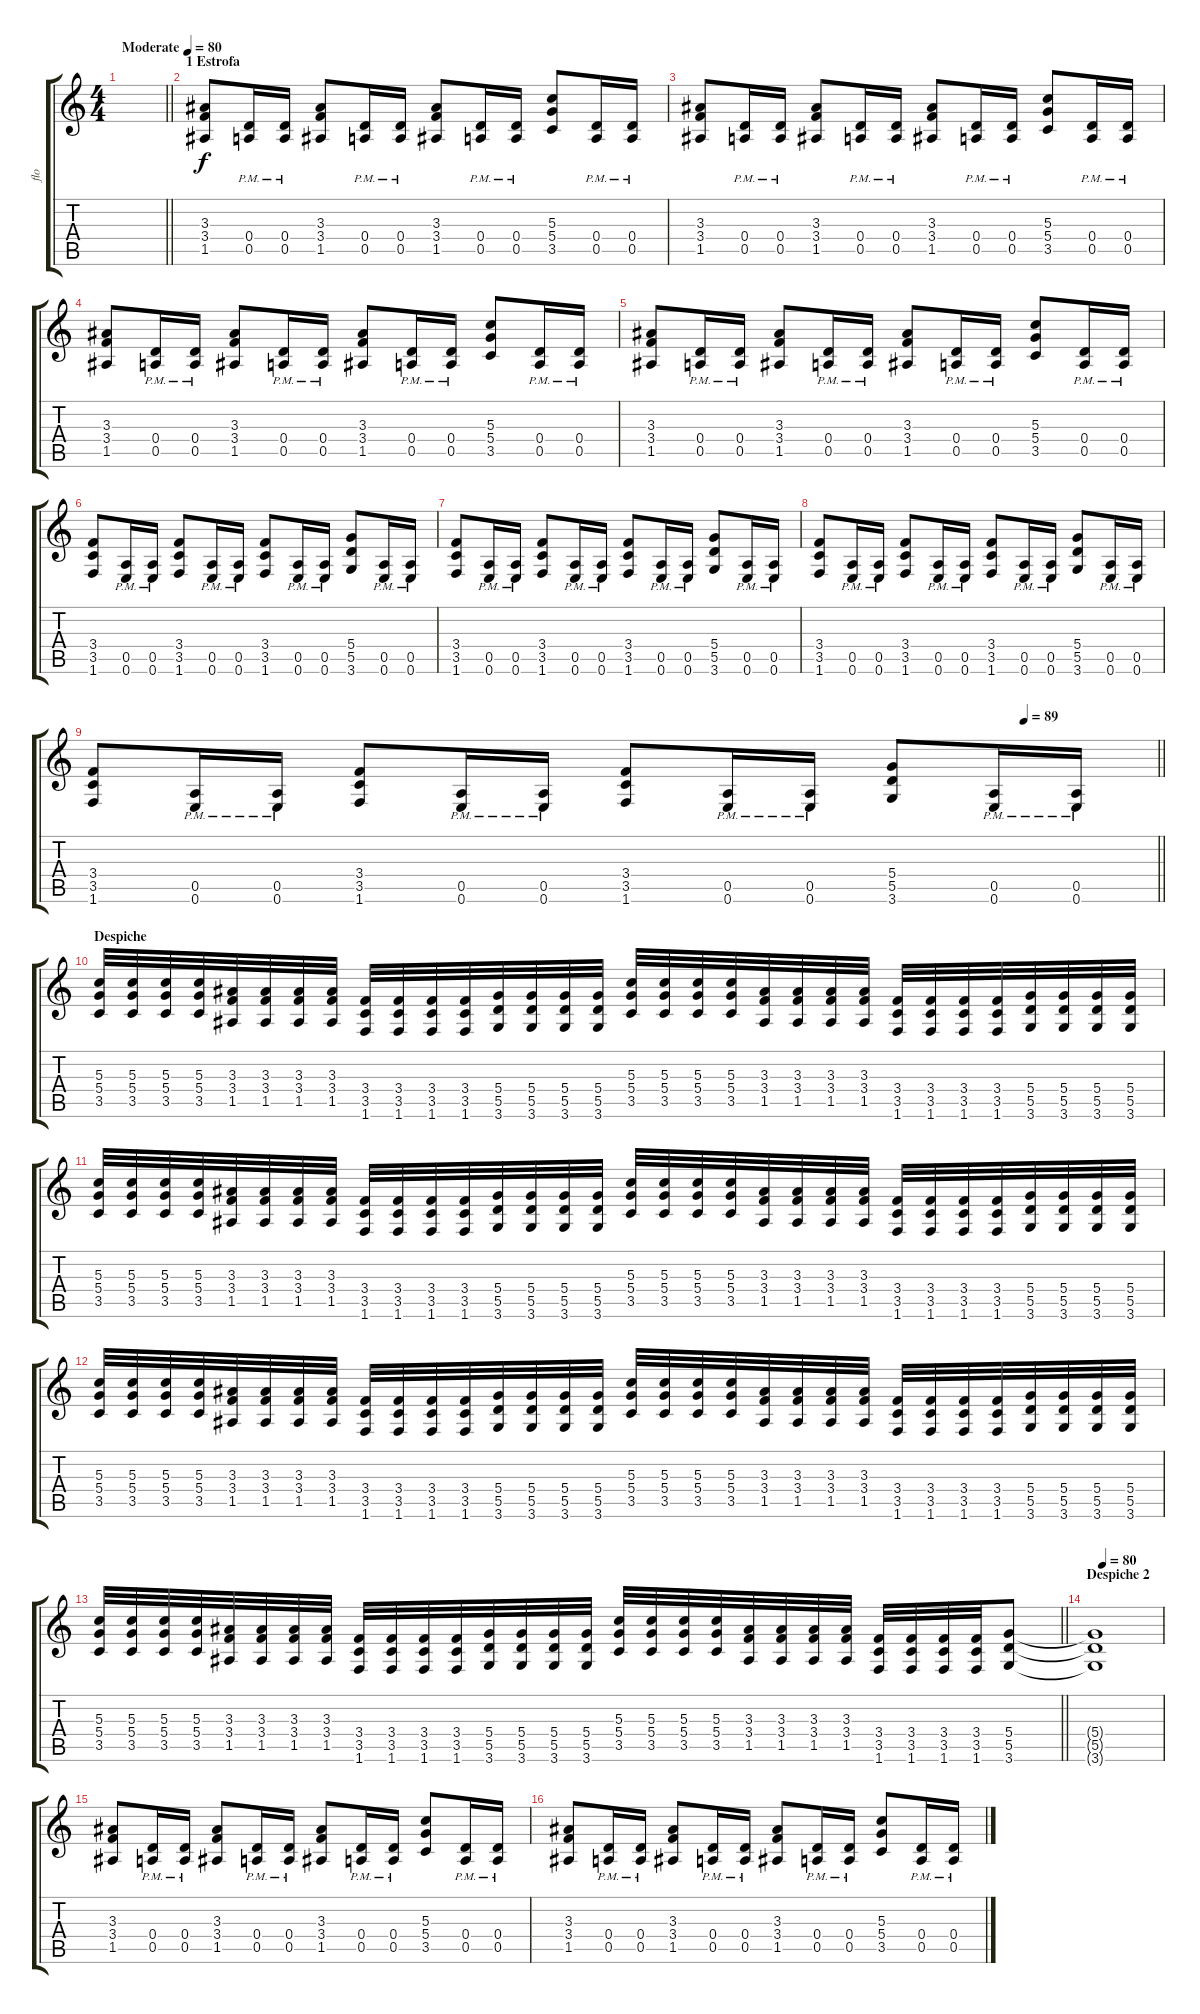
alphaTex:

\track ("flo" "flo") {instrument overdrivenguitar}
\staff {score tabs}
\tuning (E4 B3 G3 D3 A2 E2) {hide}
\ts (4 4)
\tempo (80 "Moderate")
\clef g2
\barLineRight lightlight
\ks c
|
\section ("" "1 Estrofa")
(3.3 3.4 1.5).8 (0.4{pm} 0.5{pm}).16 (0.4{pm} 0.5{pm}).16 (3.3 3.4 1.5).8 (0.4{pm} 0.5{pm}).16 (0.4{pm} 0.5{pm}).16 (3.3 3.4 1.5).8 (0.4{pm} 0.5{pm}).16 (0.4{pm} 0.5{pm}).16 (5.3 5.4 3.5).8 (0.4{pm} 0.5{pm}).16 (0.4{pm} 0.5{pm}).16 |
(3.3 3.4 1.5).8 (0.4{pm} 0.5{pm}).16 (0.4{pm} 0.5{pm}).16 (3.3 3.4 1.5).8 (0.4{pm} 0.5{pm}).16 (0.4{pm} 0.5{pm}).16 (3.3 3.4 1.5).8 (0.4{pm} 0.5{pm}).16 (0.4{pm} 0.5{pm}).16 (5.3 5.4 3.5).8 (0.4{pm} 0.5{pm}).16 (0.4{pm} 0.5{pm}).16 |
(3.3 3.4 1.5).8 (0.4{pm} 0.5{pm}).16 (0.4{pm} 0.5{pm}).16 (3.3 3.4 1.5).8 (0.4{pm} 0.5{pm}).16 (0.4{pm} 0.5{pm}).16 (3.3 3.4 1.5).8 (0.4{pm} 0.5{pm}).16 (0.4{pm} 0.5{pm}).16 (5.3 5.4 3.5).8 (0.4{pm} 0.5{pm}).16 (0.4{pm} 0.5{pm}).16 |
(3.3 3.4 1.5).8 (0.4{pm} 0.5{pm}).16 (0.4{pm} 0.5{pm}).16 (3.3 3.4 1.5).8 (0.4{pm} 0.5{pm}).16 (0.4{pm} 0.5{pm}).16 (3.3 3.4 1.5).8 (0.4{pm} 0.5{pm}).16 (0.4{pm} 0.5{pm}).16 (5.3 5.4 3.5).8 (0.4{pm} 0.5{pm}).16 (0.4{pm} 0.5{pm}).16 |
(3.4 3.5 1.6).8 (0.5{pm} 0.6{pm}).16 (0.5{pm} 0.6{pm}).16 (3.4 3.5 1.6).8 (0.5{pm} 0.6{pm}).16 (0.5{pm} 0.6{pm}).16 (3.4 3.5 1.6).8 (0.5{pm} 0.6{pm}).16 (0.5{pm} 0.6{pm}).16 (5.4 5.5 3.6).8 (0.5{pm} 0.6{pm}).16 (0.5{pm} 0.6{pm}).16 |
(3.4 3.5 1.6).8 (0.5{pm} 0.6{pm}).16 (0.5{pm} 0.6{pm}).16 (3.4 3.5 1.6).8 (0.5{pm} 0.6{pm}).16 (0.5{pm} 0.6{pm}).16 (3.4 3.5 1.6).8 (0.5{pm} 0.6{pm}).16 (0.5{pm} 0.6{pm}).16 (5.4 5.5 3.6).8 (0.5{pm} 0.6{pm}).16 (0.5{pm} 0.6{pm}).16 |
(3.4 3.5 1.6).8 (0.5{pm} 0.6{pm}).16 (0.5{pm} 0.6{pm}).16 (3.4 3.5 1.6).8 (0.5{pm} 0.6{pm}).16 (0.5{pm} 0.6{pm}).16 (3.4 3.5 1.6).8 (0.5{pm} 0.6{pm}).16 (0.5{pm} 0.6{pm}).16 (5.4 5.5 3.6).8 (0.5{pm} 0.6{pm}).16 (0.5{pm} 0.6{pm}).16 |
\tempo (89 0.875)
\barLineRight lightlight
(3.4 3.5 1.6).8 (0.5{pm} 0.6{pm}).16 (0.5{pm} 0.6{pm}).16 (3.4 3.5 1.6).8 (0.5{pm} 0.6{pm}).16 (0.5{pm} 0.6{pm}).16 (3.4 3.5 1.6).8 (0.5{pm} 0.6{pm}).16 (0.5{pm} 0.6{pm}).16 (5.4 5.5 3.6).8 (0.5{pm} 0.6{pm}).16 (0.5{pm} 0.6{pm}).16 |
\section ("" "Despiche")
(5.3 5.4 3.5).32 (5.3 5.4 3.5).32 (5.3 5.4 3.5).32 (5.3 5.4 3.5).32 (3.3 3.4 1.5).32 (3.3 3.4 1.5).32 (3.3 3.4 1.5).32 (3.3 3.4 1.5).32 (3.4 3.5 1.6).32 (3.4 3.5 1.6).32 (3.4 3.5 1.6).32 (3.4 3.5 1.6).32 (5.4 5.5 3.6).32 (5.4 5.5 3.6).32 (5.4 5.5 3.6).32 (5.4 5.5 3.6).32 (5.3 5.4 3.5).32 (5.3 5.4 3.5).32 (5.3 5.4 3.5).32 (5.3 5.4 3.5).32 (3.3 3.4 1.5).32 (3.3 3.4 1.5).32 (3.3 3.4 1.5).32 (3.3 3.4 1.5).32 (3.4 3.5 1.6).32 (3.4 3.5 1.6).32 (3.4 3.5 1.6).32 (3.4 3.5 1.6).32 (5.4 5.5 3.6).32 (5.4 5.5 3.6).32 (5.4 5.5 3.6).32 (5.4 5.5 3.6).32 |
(5.3 5.4 3.5).32 (5.3 5.4 3.5).32 (5.3 5.4 3.5).32 (5.3 5.4 3.5).32 (3.3 3.4 1.5).32 (3.3 3.4 1.5).32 (3.3 3.4 1.5).32 (3.3 3.4 1.5).32 (3.4 3.5 1.6).32 (3.4 3.5 1.6).32 (3.4 3.5 1.6).32 (3.4 3.5 1.6).32 (5.4 5.5 3.6).32 (5.4 5.5 3.6).32 (5.4 5.5 3.6).32 (5.4 5.5 3.6).32 (5.3 5.4 3.5).32 (5.3 5.4 3.5).32 (5.3 5.4 3.5).32 (5.3 5.4 3.5).32 (3.3 3.4 1.5).32 (3.3 3.4 1.5).32 (3.3 3.4 1.5).32 (3.3 3.4 1.5).32 (3.4 3.5 1.6).32 (3.4 3.5 1.6).32 (3.4 3.5 1.6).32 (3.4 3.5 1.6).32 (5.4 5.5 3.6).32 (5.4 5.5 3.6).32 (5.4 5.5 3.6).32 (5.4 5.5 3.6).32 |
(5.3 5.4 3.5).32 (5.3 5.4 3.5).32 (5.3 5.4 3.5).32 (5.3 5.4 3.5).32 (3.3 3.4 1.5).32 (3.3 3.4 1.5).32 (3.3 3.4 1.5).32 (3.3 3.4 1.5).32 (3.4 3.5 1.6).32 (3.4 3.5 1.6).32 (3.4 3.5 1.6).32 (3.4 3.5 1.6).32 (5.4 5.5 3.6).32 (5.4 5.5 3.6).32 (5.4 5.5 3.6).32 (5.4 5.5 3.6).32 (5.3 5.4 3.5).32 (5.3 5.4 3.5).32 (5.3 5.4 3.5).32 (5.3 5.4 3.5).32 (3.3 3.4 1.5).32 (3.3 3.4 1.5).32 (3.3 3.4 1.5).32 (3.3 3.4 1.5).32 (3.4 3.5 1.6).32 (3.4 3.5 1.6).32 (3.4 3.5 1.6).32 (3.4 3.5 1.6).32 (5.4 5.5 3.6).32 (5.4 5.5 3.6).32 (5.4 5.5 3.6).32 (5.4 5.5 3.6).32 |
\barLineRight lightlight
(5.3 5.4 3.5).32 (5.3 5.4 3.5).32 (5.3 5.4 3.5).32 (5.3 5.4 3.5).32 (3.3 3.4 1.5).32 (3.3 3.4 1.5).32 (3.3 3.4 1.5).32 (3.3 3.4 1.5).32 (3.4 3.5 1.6).32 (3.4 3.5 1.6).32 (3.4 3.5 1.6).32 (3.4 3.5 1.6).32 (5.4 5.5 3.6).32 (5.4 5.5 3.6).32 (5.4 5.5 3.6).32 (5.4 5.5 3.6).32 (5.3 5.4 3.5).32 (5.3 5.4 3.5).32 (5.3 5.4 3.5).32 (5.3 5.4 3.5).32 (3.3 3.4 1.5).32 (3.3 3.4 1.5).32 (3.3 3.4 1.5).32 (3.3 3.4 1.5).32 (3.4 3.5 1.6).32 (3.4 3.5 1.6).32 (3.4 3.5 1.6).32 (3.4 3.5 1.6).32 (5.4 5.5 3.6).8 |
\section ("" "Despiche 2")
\tempo (80 0.125)
(5.4{t} 5.5{t} 3.6{t}).1 |
(3.3 3.4 1.5).8 (0.4{pm} 0.5{pm}).16 (0.4{pm} 0.5{pm}).16 (3.3 3.4 1.5).8 (0.4{pm} 0.5{pm}).16 (0.4{pm} 0.5{pm}).16 (3.3 3.4 1.5).8 (0.4{pm} 0.5{pm}).16 (0.4{pm} 0.5{pm}).16 (5.3 5.4 3.5).8 (0.4{pm} 0.5{pm}).16 (0.4{pm} 0.5{pm}).16 |
(3.3 3.4 1.5).8 (0.4{pm} 0.5{pm}).16 (0.4{pm} 0.5{pm}).16 (3.3 3.4 1.5).8 (0.4{pm} 0.5{pm}).16 (0.4{pm} 0.5{pm}).16 (3.3 3.4 1.5).8 (0.4{pm} 0.5{pm}).16 (0.4{pm} 0.5{pm}).16 (5.3 5.4 3.5).8 (0.4{pm} 0.5{pm}).16 (0.4{pm} 0.5{pm}).16
